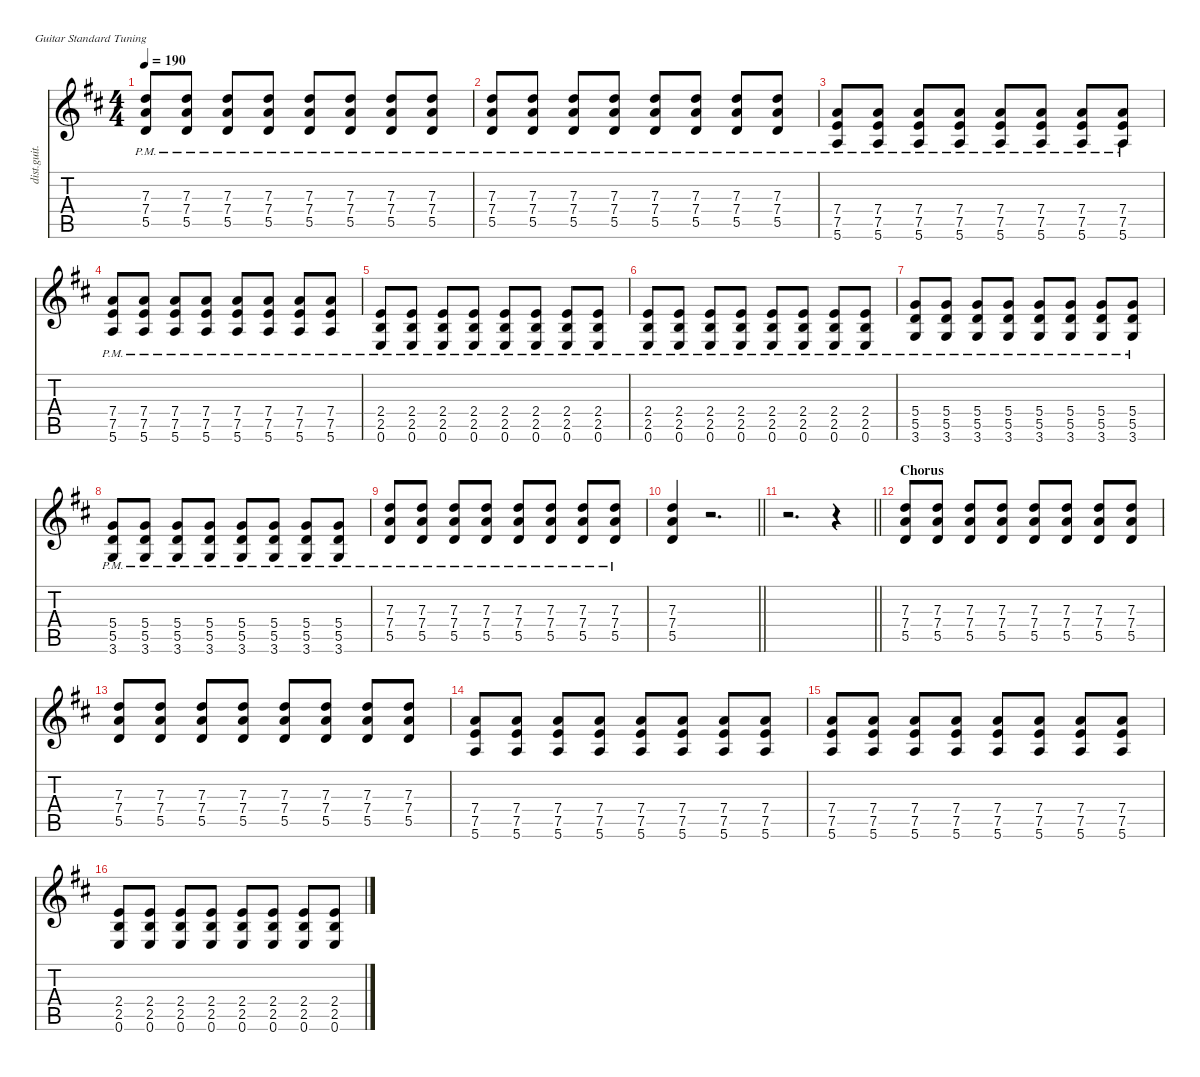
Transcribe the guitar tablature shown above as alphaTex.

\defaultSystemsLayout 4
\hideDynamics
\bracketExtendMode nobrackets
\otherSystemsTrackNameOrientation horizontal
\track ("James Bourne" "dist.guit.") {instrument distortionguitar}
\staff {score tabs}
\tuning (E4 B3 G3 D3 A2 E2)
\ts (4 4)
\tempo 190
\clef g2
\ks d
(7.3{pm acc forcenatural} 7.4{pm acc forcenatural} 5.5{pm acc forcenatural}).8{dy f beam Up} (7.3{pm acc forcenatural} 7.4{pm acc forcenatural} 5.5{pm acc forcenatural}).8{beam Up} (7.3{pm acc forcenatural} 7.4{pm acc forcenatural} 5.5{pm acc forcenatural}).8{beam Up} (7.3{pm acc forcenatural} 7.4{pm acc forcenatural} 5.5{pm acc forcenatural}).8{beam Up} (7.3{pm acc forcenatural} 7.4{pm acc forcenatural} 5.5{pm acc forcenatural}).8{beam Up} (7.3{pm acc forcenatural} 7.4{pm acc forcenatural} 5.5{pm acc forcenatural}).8{beam Up} (7.3{pm acc forcenatural} 7.4{pm acc forcenatural} 5.5{pm acc forcenatural}).8{beam Up} (7.3{pm acc forcenatural} 7.4{pm acc forcenatural} 5.5{pm acc forcenatural}).8{beam Up} |
(7.3{pm acc forcenatural} 7.4{pm acc forcenatural} 5.5{pm acc forcenatural}).8{beam Up} (7.3{pm acc forcenatural} 7.4{pm acc forcenatural} 5.5{pm acc forcenatural}).8{beam Up} (7.3{pm acc forcenatural} 7.4{pm acc forcenatural} 5.5{pm acc forcenatural}).8{beam Up} (7.3{pm acc forcenatural} 7.4{pm acc forcenatural} 5.5{pm acc forcenatural}).8{beam Up} (7.3{pm acc forcenatural} 7.4{pm acc forcenatural} 5.5{pm acc forcenatural}).8{beam Up} (7.3{pm acc forcenatural} 7.4{pm acc forcenatural} 5.5{pm acc forcenatural}).8{beam Up} (7.3{pm acc forcenatural} 7.4{pm acc forcenatural} 5.5{pm acc forcenatural}).8{beam Up} (7.3{pm acc forcenatural} 7.4{pm acc forcenatural} 5.5{pm acc forcenatural}).8{beam Up} |
(7.4{pm acc forcenatural} 7.5{pm acc forcenatural} 5.6{pm acc forcenatural}).8{beam Up} (7.4{pm acc forcenatural} 7.5{pm acc forcenatural} 5.6{pm acc forcenatural}).8{beam Up} (7.4{pm acc forcenatural} 7.5{pm acc forcenatural} 5.6{pm acc forcenatural}).8{beam Up} (7.4{pm acc forcenatural} 7.5{pm acc forcenatural} 5.6{pm acc forcenatural}).8{beam Up} (7.4{pm acc forcenatural} 7.5{pm acc forcenatural} 5.6{pm acc forcenatural}).8{beam Up} (7.4{pm acc forcenatural} 7.5{pm acc forcenatural} 5.6{pm acc forcenatural}).8{beam Up} (7.4{pm acc forcenatural} 7.5{pm acc forcenatural} 5.6{pm acc forcenatural}).8{beam Up} (7.4{pm acc forcenatural} 7.5{pm acc forcenatural} 5.6{pm acc forcenatural}).8{beam Up} |
(7.4{pm acc forcenatural} 7.5{pm acc forcenatural} 5.6{pm acc forcenatural}).8{beam Up} (7.4{pm acc forcenatural} 7.5{pm acc forcenatural} 5.6{pm acc forcenatural}).8{beam Up} (7.4{pm acc forcenatural} 7.5{pm acc forcenatural} 5.6{pm acc forcenatural}).8{beam Up} (7.4{pm acc forcenatural} 7.5{pm acc forcenatural} 5.6{pm acc forcenatural}).8{beam Up} (7.4{pm acc forcenatural} 7.5{pm acc forcenatural} 5.6{pm acc forcenatural}).8{beam Up} (7.4{pm acc forcenatural} 7.5{pm acc forcenatural} 5.6{pm acc forcenatural}).8{beam Up} (7.4{pm acc forcenatural} 7.5{pm acc forcenatural} 5.6{pm acc forcenatural}).8{beam Up} (7.4{pm acc forcenatural} 7.5{pm acc forcenatural} 5.6{pm acc forcenatural}).8{beam Up} |
(2.4{pm acc forcenatural} 2.5{pm acc forcenatural} 0.6{pm acc forcenatural}).8{beam Up} (2.4{pm acc forcenatural} 2.5{pm acc forcenatural} 0.6{pm acc forcenatural}).8{beam Up} (2.4{pm acc forcenatural} 2.5{pm acc forcenatural} 0.6{pm acc forcenatural}).8{beam Up} (2.4{pm acc forcenatural} 2.5{pm acc forcenatural} 0.6{pm acc forcenatural}).8{beam Up} (2.4{pm acc forcenatural} 2.5{pm acc forcenatural} 0.6{pm acc forcenatural}).8{beam Up} (2.4{pm acc forcenatural} 2.5{pm acc forcenatural} 0.6{pm acc forcenatural}).8{beam Up} (2.4{pm acc forcenatural} 2.5{pm acc forcenatural} 0.6{pm acc forcenatural}).8{beam Up} (2.4{pm acc forcenatural} 2.5{pm acc forcenatural} 0.6{pm acc forcenatural}).8{beam Up} |
(2.4{pm acc forcenatural} 2.5{pm acc forcenatural} 0.6{pm acc forcenatural}).8{beam Up} (2.4{pm acc forcenatural} 2.5{pm acc forcenatural} 0.6{pm acc forcenatural}).8{beam Up} (2.4{pm acc forcenatural} 2.5{pm acc forcenatural} 0.6{pm acc forcenatural}).8{beam Up} (2.4{pm acc forcenatural} 2.5{pm acc forcenatural} 0.6{pm acc forcenatural}).8{beam Up} (2.4{pm acc forcenatural} 2.5{pm acc forcenatural} 0.6{pm acc forcenatural}).8{beam Up} (2.4{pm acc forcenatural} 2.5{pm acc forcenatural} 0.6{pm acc forcenatural}).8{beam Up} (2.4{pm acc forcenatural} 2.5{pm acc forcenatural} 0.6{pm acc forcenatural}).8{beam Up} (2.4{pm acc forcenatural} 2.5{pm acc forcenatural} 0.6{pm acc forcenatural}).8{beam Up} |
(5.4{pm acc forcenatural} 5.5{pm acc forcenatural} 3.6{pm acc forcenatural}).8{beam Up} (5.4{pm acc forcenatural} 5.5{pm acc forcenatural} 3.6{pm acc forcenatural}).8{beam Up} (5.4{pm acc forcenatural} 5.5{pm acc forcenatural} 3.6{pm acc forcenatural}).8{beam Up} (5.4{pm acc forcenatural} 5.5{pm acc forcenatural} 3.6{pm acc forcenatural}).8{beam Up} (5.4{pm acc forcenatural} 5.5{pm acc forcenatural} 3.6{pm acc forcenatural}).8{beam Up} (5.4{pm acc forcenatural} 5.5{pm acc forcenatural} 3.6{pm acc forcenatural}).8{beam Up} (5.4{pm acc forcenatural} 5.5{pm acc forcenatural} 3.6{pm acc forcenatural}).8{beam Up} (5.4{pm acc forcenatural} 5.5{pm acc forcenatural} 3.6{pm acc forcenatural}).8{beam Up} |
(5.4{pm acc forcenatural} 5.5{pm acc forcenatural} 3.6{pm acc forcenatural}).8{beam Up} (5.4{pm acc forcenatural} 5.5{pm acc forcenatural} 3.6{pm acc forcenatural}).8{beam Up} (5.4{pm acc forcenatural} 5.5{pm acc forcenatural} 3.6{pm acc forcenatural}).8{beam Up} (5.4{pm acc forcenatural} 5.5{pm acc forcenatural} 3.6{pm acc forcenatural}).8{beam Up} (5.4{pm acc forcenatural} 5.5{pm acc forcenatural} 3.6{pm acc forcenatural}).8{beam Up} (5.4{pm acc forcenatural} 5.5{pm acc forcenatural} 3.6{pm acc forcenatural}).8{beam Up} (5.4{pm acc forcenatural} 5.5{pm acc forcenatural} 3.6{pm acc forcenatural}).8{beam Up} (5.4{pm acc forcenatural} 5.5{pm acc forcenatural} 3.6{pm acc forcenatural}).8{beam Up} |
(7.3{pm acc forcenatural} 7.4{pm acc forcenatural} 5.5{pm acc forcenatural}).8{beam Up} (7.3{pm acc forcenatural} 7.4{pm acc forcenatural} 5.5{pm acc forcenatural}).8{beam Up} (7.3{pm acc forcenatural} 7.4{pm acc forcenatural} 5.5{pm acc forcenatural}).8{beam Up} (7.3{pm acc forcenatural} 7.4{pm acc forcenatural} 5.5{pm acc forcenatural}).8{beam Up} (7.3{pm acc forcenatural} 7.4{pm acc forcenatural} 5.5{pm acc forcenatural}).8{beam Up} (7.3{pm acc forcenatural} 7.4{pm acc forcenatural} 5.5{pm acc forcenatural}).8{beam Up} (7.3{pm acc forcenatural} 7.4{pm acc forcenatural} 5.5{pm acc forcenatural}).8{beam Up} (7.3{pm acc forcenatural} 7.4{pm acc forcenatural} 5.5{pm acc forcenatural}).8{beam Up} |
\barLineRight lightlight
(7.3{acc forcenatural} 7.4{acc forcenatural} 5.5{acc forcenatural}).4{beam Up} r.2{d beam Up} |
\barLineRight lightlight
r.2{d beam Down} r.4{beam Down} |
\section ("" "Chorus")
(7.3{acc forcenatural} 7.4{acc forcenatural} 5.5{acc forcenatural}).8{beam Up} (7.3{acc forcenatural} 7.4{acc forcenatural} 5.5{acc forcenatural}).8{beam Up} (7.3{acc forcenatural} 7.4{acc forcenatural} 5.5{acc forcenatural}).8{beam Up} (7.3{acc forcenatural} 7.4{acc forcenatural} 5.5{acc forcenatural}).8{beam Up} (7.3{acc forcenatural} 7.4{acc forcenatural} 5.5{acc forcenatural}).8{beam Up} (7.3{acc forcenatural} 7.4{acc forcenatural} 5.5{acc forcenatural}).8{beam Up} (7.3{acc forcenatural} 7.4{acc forcenatural} 5.5{acc forcenatural}).8{beam Up} (7.3{acc forcenatural} 7.4{acc forcenatural} 5.5{acc forcenatural}).8{beam Up} |
(7.3{acc forcenatural} 7.4{acc forcenatural} 5.5{acc forcenatural}).8{beam Up} (7.3{acc forcenatural} 7.4{acc forcenatural} 5.5{acc forcenatural}).8{beam Up} (7.3{acc forcenatural} 7.4{acc forcenatural} 5.5{acc forcenatural}).8{beam Up} (7.3{acc forcenatural} 7.4{acc forcenatural} 5.5{acc forcenatural}).8{beam Up} (7.3{acc forcenatural} 7.4{acc forcenatural} 5.5{acc forcenatural}).8{beam Up} (7.3{acc forcenatural} 7.4{acc forcenatural} 5.5{acc forcenatural}).8{beam Up} (7.3{acc forcenatural} 7.4{acc forcenatural} 5.5{acc forcenatural}).8{beam Up} (7.3{acc forcenatural} 7.4{acc forcenatural} 5.5{acc forcenatural}).8{beam Up} |
(7.4{acc forcenatural} 7.5{acc forcenatural} 5.6{acc forcenatural}).8{beam Up} (7.4{acc forcenatural} 7.5{acc forcenatural} 5.6{acc forcenatural}).8{beam Up} (7.4{acc forcenatural} 7.5{acc forcenatural} 5.6{acc forcenatural}).8{beam Up} (7.4{acc forcenatural} 7.5{acc forcenatural} 5.6{acc forcenatural}).8{beam Up} (7.4{acc forcenatural} 7.5{acc forcenatural} 5.6{acc forcenatural}).8{beam Up} (7.4{acc forcenatural} 7.5{acc forcenatural} 5.6{acc forcenatural}).8{beam Up} (7.4{acc forcenatural} 7.5{acc forcenatural} 5.6{acc forcenatural}).8{beam Up} (7.4{acc forcenatural} 7.5{acc forcenatural} 5.6{acc forcenatural}).8{beam Up} |
(7.4{acc forcenatural} 7.5{acc forcenatural} 5.6{acc forcenatural}).8{beam Up} (7.4{acc forcenatural} 7.5{acc forcenatural} 5.6{acc forcenatural}).8{beam Up} (7.4{acc forcenatural} 7.5{acc forcenatural} 5.6{acc forcenatural}).8{beam Up} (7.4{acc forcenatural} 7.5{acc forcenatural} 5.6{acc forcenatural}).8{beam Up} (7.4{acc forcenatural} 7.5{acc forcenatural} 5.6{acc forcenatural}).8{beam Up} (7.4{acc forcenatural} 7.5{acc forcenatural} 5.6{acc forcenatural}).8{beam Up} (7.4{acc forcenatural} 7.5{acc forcenatural} 5.6{acc forcenatural}).8{beam Up} (7.4{acc forcenatural} 7.5{acc forcenatural} 5.6{acc forcenatural}).8{beam Up} |
(2.4{acc forcenatural} 2.5{acc forcenatural} 0.6{acc forcenatural}).8{beam Up} (2.4{acc forcenatural} 2.5{acc forcenatural} 0.6{acc forcenatural}).8{beam Up} (2.4{acc forcenatural} 2.5{acc forcenatural} 0.6{acc forcenatural}).8{beam Up} (2.4{acc forcenatural} 2.5{acc forcenatural} 0.6{acc forcenatural}).8{beam Up} (2.4{acc forcenatural} 2.5{acc forcenatural} 0.6{acc forcenatural}).8{beam Up} (2.4{acc forcenatural} 2.5{acc forcenatural} 0.6{acc forcenatural}).8{beam Up} (2.4{acc forcenatural} 2.5{acc forcenatural} 0.6{acc forcenatural}).8{beam Up} (2.4{acc forcenatural} 2.5{acc forcenatural} 0.6{acc forcenatural}).8{beam Up}
